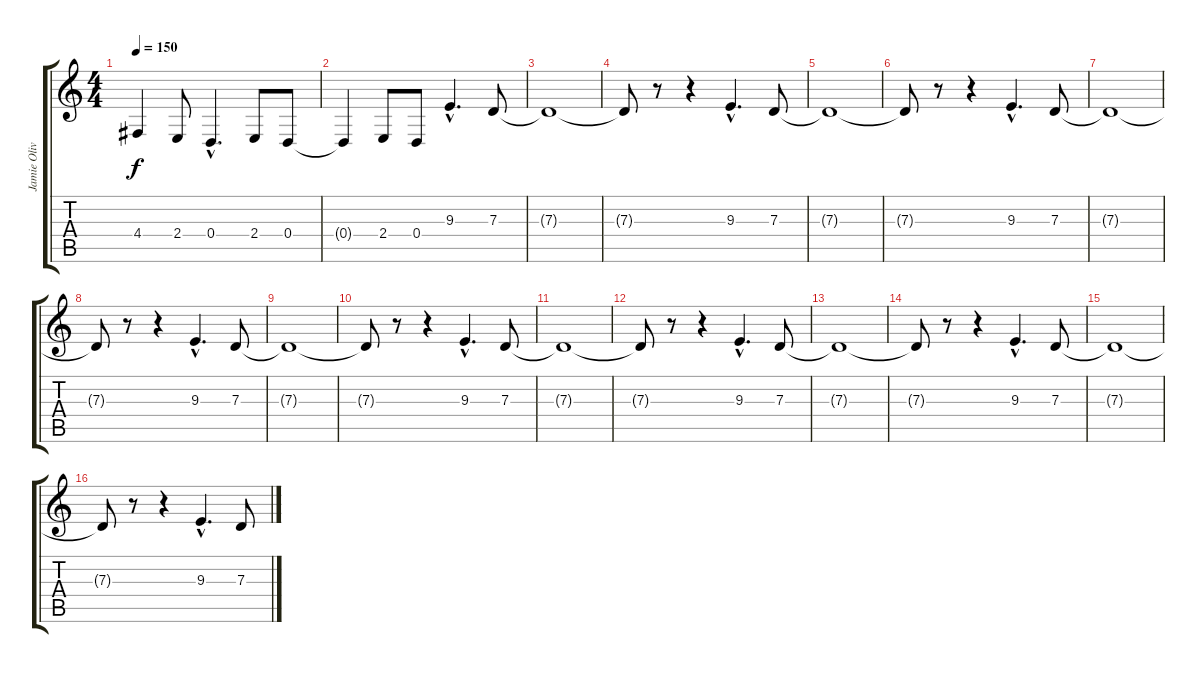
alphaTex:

\track ("Jamie Oliver" "Jamie Oliv") {instrument lead2sawtooth}
\staff {score tabs}
\tuning (E4 B3 G3 D3 A2 E2) {hide}
\ts (4 4)
\tempo 150
\clef g2
\ks c
4.4{t}.4{dy f} 2.4.8 0.4{hac}.4{d} 2.4.8 0.4.8 |
0.4{t}.4 2.4.8 0.4.8 9.3{hac}.4{d volume 10} 7.3.8 |
7.3{t}.1 |
7.3{t}.8 r.8 r.4 9.3{hac}.4{d} 7.3.8 |
7.3{t}.1 |
7.3{t}.8 r.8 r.4 9.3{hac}.4{d} 7.3.8 |
7.3{t}.1 |
7.3{t}.8 r.8 r.4 9.3{hac}.4{d} 7.3.8 |
7.3{t}.1 |
7.3{t}.8 r.8 r.4 9.3{hac}.4{d} 7.3.8 |
7.3{t}.1 |
7.3{t}.8 r.8 r.4 9.3{hac}.4{d} 7.3.8 |
7.3{t}.1 |
7.3{t}.8 r.8 r.4 9.3{hac}.4{d} 7.3.8 |
7.3{t}.1 |
7.3{t}.8 r.8 r.4 9.3{hac}.4{d} 7.3.8
